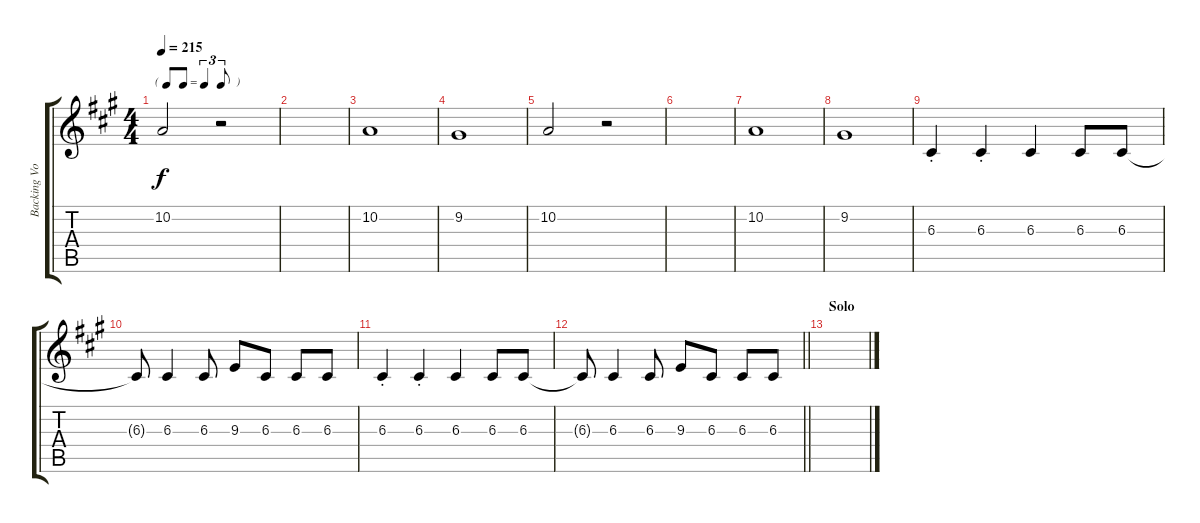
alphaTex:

\track ("Backing Vocals" "Backing Vo") {instrument lead2sawtooth}
\staff {score tabs}
\tuning (E4 B3 G3 D3 A2 E2) {hide}
\ts (4 4)
\tf triplet8th
\tempo 215
\clef g2
\ks a
10.2.2{dy f} r.2 |
|
10.2.1 |
9.2.1 |
10.2.2 r.2 |
|
10.2.1 |
9.2.1 |
6.3{st}.4 6.3{st}.4 6.3.4 6.3.8 6.3.8 |
6.3{t}.8 6.3.4 6.3.8 9.3.8 6.3.8 6.3.8 6.3.8 |
6.3{st}.4 6.3{st}.4 6.3.4 6.3.8 6.3.8 |
\barLineRight lightlight
6.3{t}.8 6.3.4 6.3.8 9.3.8 6.3.8 6.3.8 6.3.8 |
\section ("" "Solo")
